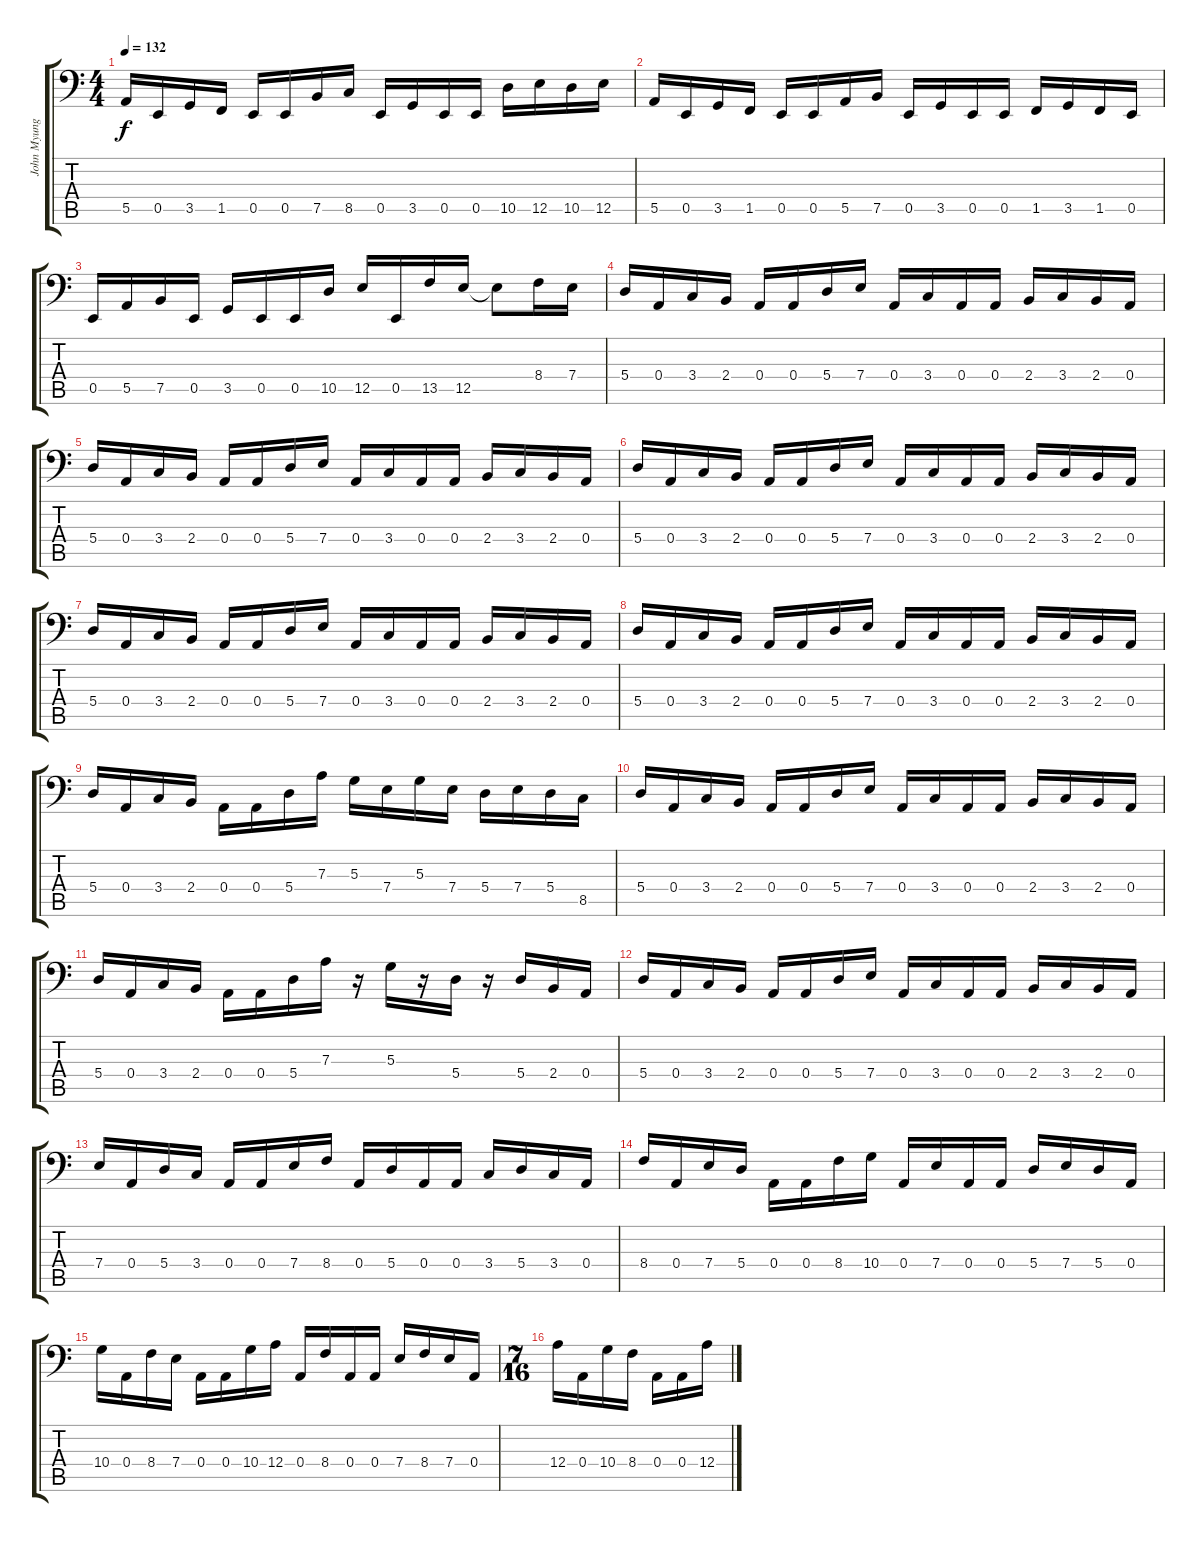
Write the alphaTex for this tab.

\track ("John Myung" "John Myung") {instrument electricbassfinger}
\staff {score tabs}
\tuning (C3 G2 D2 A1 E1 B0) {hide}
\ts (4 4)
\tempo 132
\clef f4
\ks c
5.5.16{dy f} 0.5.16 3.5.16 1.5.16 0.5.16 0.5.16 7.5.16 8.5.16 0.5.16 3.5.16 0.5.16 0.5.16 10.5.16 12.5.16 10.5.16 12.5.16 |
5.5.16 0.5.16 3.5.16 1.5.16 0.5.16 0.5.16 5.5.16 7.5.16 0.5.16 3.5.16 0.5.16 0.5.16 1.5.16 3.5.16 1.5.16 0.5.16 |
0.5.16 5.5.16 7.5.16 0.5.16 3.5.16 0.5.16 0.5.16 10.5.16 12.5.16 0.5.16 13.5.16 12.5.16 12.5{t}.8 8.4.16 7.4.16 |
5.4.16 0.4.16 3.4.16 2.4.16 0.4.16 0.4.16 5.4.16 7.4.16 0.4.16 3.4.16 0.4.16 0.4.16 2.4.16 3.4.16 2.4.16 0.4.16 |
5.4.16 0.4.16 3.4.16 2.4.16 0.4.16 0.4.16 5.4.16 7.4.16 0.4.16 3.4.16 0.4.16 0.4.16 2.4.16 3.4.16 2.4.16 0.4.16 |
5.4.16 0.4.16 3.4.16 2.4.16 0.4.16 0.4.16 5.4.16 7.4.16 0.4.16 3.4.16 0.4.16 0.4.16 2.4.16 3.4.16 2.4.16 0.4.16 |
5.4.16 0.4.16 3.4.16 2.4.16 0.4.16 0.4.16 5.4.16 7.4.16 0.4.16 3.4.16 0.4.16 0.4.16 2.4.16 3.4.16 2.4.16 0.4.16 |
5.4.16 0.4.16 3.4.16 2.4.16 0.4.16 0.4.16 5.4.16 7.4.16 0.4.16 3.4.16 0.4.16 0.4.16 2.4.16 3.4.16 2.4.16 0.4.16 |
5.4.16 0.4.16 3.4.16 2.4.16 0.4.16 0.4.16 5.4.16 7.3.16 5.3.16 7.4.16 5.3.16 7.4.16 5.4.16 7.4.16 5.4.16 8.5.16 |
5.4.16 0.4.16 3.4.16 2.4.16 0.4.16 0.4.16 5.4.16 7.4.16 0.4.16 3.4.16 0.4.16 0.4.16 2.4.16 3.4.16 2.4.16 0.4.16 |
5.4.16 0.4.16 3.4.16 2.4.16 0.4.16 0.4.16 5.4.16 7.3.16 r.16 5.3.16 r.16 5.4.16 r.16 5.4.16 2.4.16 0.4.16 |
5.4.16 0.4.16 3.4.16 2.4.16 0.4.16 0.4.16 5.4.16 7.4.16 0.4.16 3.4.16 0.4.16 0.4.16 2.4.16 3.4.16 2.4.16 0.4.16 |
7.4.16 0.4.16 5.4.16 3.4.16 0.4.16 0.4.16 7.4.16 8.4.16 0.4.16 5.4.16 0.4.16 0.4.16 3.4.16 5.4.16 3.4.16 0.4.16 |
8.4.16 0.4.16 7.4.16 5.4.16 0.4.16 0.4.16 8.4.16 10.4.16 0.4.16 7.4.16 0.4.16 0.4.16 5.4.16 7.4.16 5.4.16 0.4.16 |
10.4.16 0.4.16 8.4.16 7.4.16 0.4.16 0.4.16 10.4.16 12.4.16 0.4.16 8.4.16 0.4.16 0.4.16 7.4.16 8.4.16 7.4.16 0.4.16 |
\ts (7 16)
12.4.16 0.4.16 10.4.16 8.4.16 0.4.16 0.4.16 12.4.16
